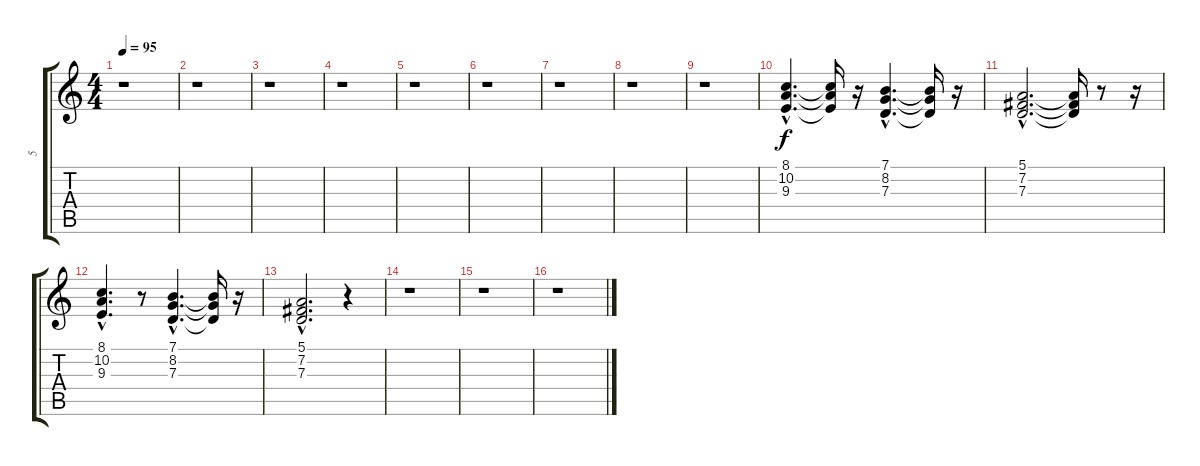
\track ("5" "5") {instrument lead6voice}
\staff {score tabs}
\tuning (E4 B3 G3 D3 A2 E2) {hide}
\ts (4 4)
\tempo 95
\clef g2
\ks c
r.1{dy f} |
r.1 |
r.1 |
r.1 |
r.1 |
r.1 |
r.1 |
r.1 |
r.1 |
(8.1{hac} 10.2{hac} 9.3{hac}).4{d} (8.1{t} 10.2{t} 9.3{t}).16 r.16 (7.1{hac} 8.2{hac} 7.3{hac}).4{d} (7.1{t} 8.2{t} 7.3{t}).16 r.16 |
(5.1{hac} 7.2{hac} 7.3{hac}).2{d} (5.1{t} 7.2{t} 7.3{t}).16 r.8 r.16 |
(8.1{hac} 10.2{hac} 9.3{hac}).4{d} r.8 (7.1{hac} 8.2{hac} 7.3{hac}).4{d} (7.1{t} 8.2{t} 7.3{t}).16 r.16 |
(5.1{hac} 7.2{hac} 7.3{hac}).2{d} r.4 |
r.1 |
r.1 |
r.1
